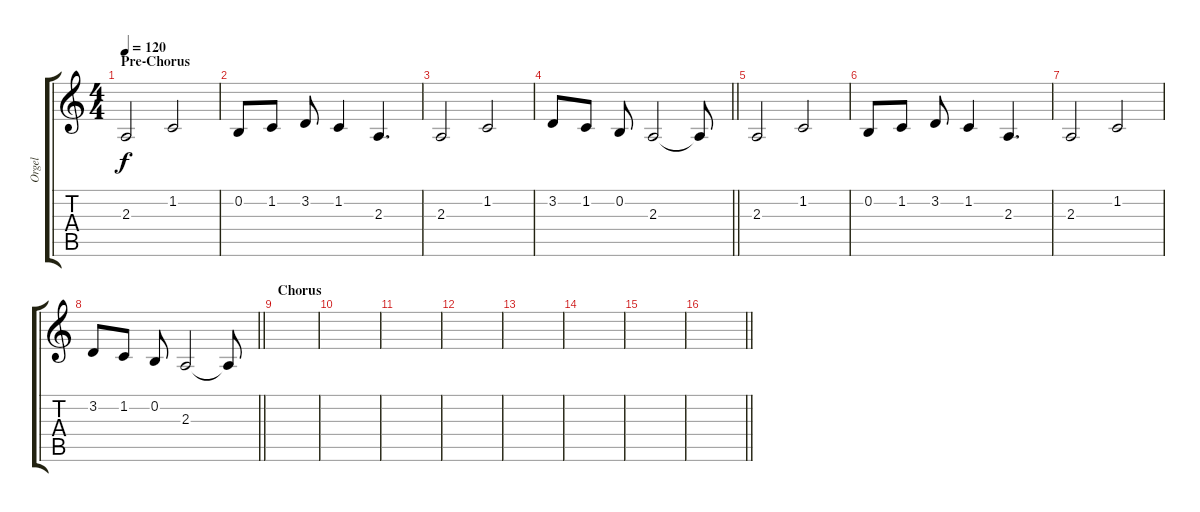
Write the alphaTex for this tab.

\track ("Orgel" "Orgel") {instrument churchorgan}
\staff {score tabs}
\tuning (E4 B3 G3 D3 A2 E2) {hide}
\ts (4 4)
\section ("" "Pre-Chorus")
\tempo 120
\clef g2
\ks c
2.3.2{dy f} 1.2.2 |
0.2.8 1.2.8 3.2.8 1.2.4 2.3.4{d} |
2.3.2 1.2.2 |
\barLineRight lightlight
3.2.8 1.2.8 0.2.8 2.3.2 2.3{t}.8 |
2.3.2 1.2.2 |
0.2.8 1.2.8 3.2.8 1.2.4 2.3.4{d} |
2.3.2 1.2.2 |
\barLineRight lightlight
3.2.8 1.2.8 0.2.8 2.3.2 2.3{t}.8 |
\section ("" "Chorus")
|
|
|
|
|
|
|
\barLineRight lightlight
